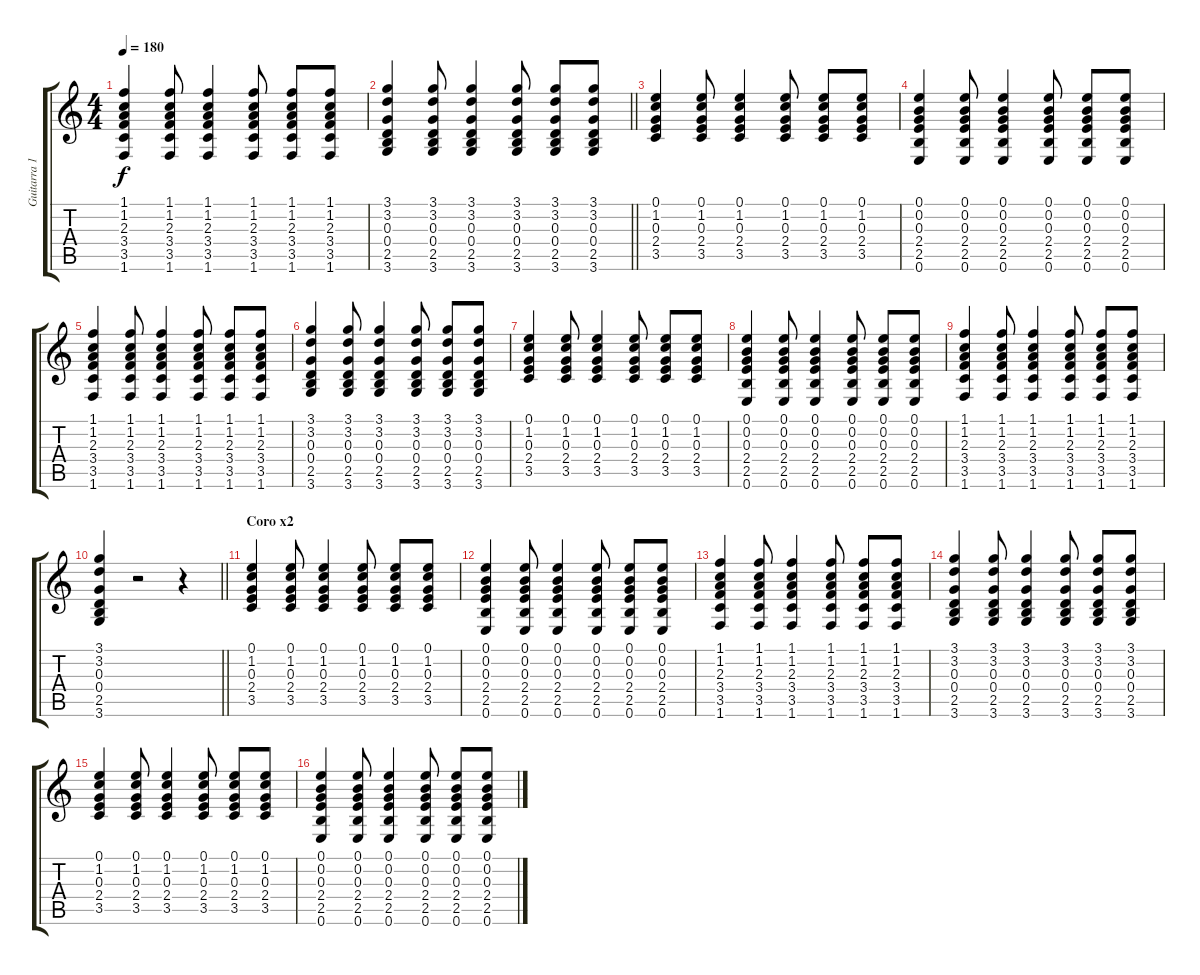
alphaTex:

\track ("Guitarra 1" "Guitarra 1") {instrument acousticguitarnylon}
\staff {score tabs}
\tuning (E4 B3 G3 D3 A2 E2) {hide}
\ts (4 4)
\tempo 180
\clef g2
\ks c
(1.1 1.2 2.3 3.4 3.5 1.6).4{dy f} (1.1 1.2 2.3 3.4 3.5 1.6).8 (1.1 1.2 2.3 3.4 3.5 1.6).4 (1.1 1.2 2.3 3.4 3.5 1.6).8 (1.1 1.2 2.3 3.4 3.5 1.6).8 (1.1 1.2 2.3 3.4 3.5 1.6).8 |
\barLineRight lightlight
(3.1 3.2 0.3 0.4 2.5 3.6).4 (3.1 3.2 0.3 0.4 2.5 3.6).8 (3.1 3.2 0.3 0.4 2.5 3.6).4 (3.1 3.2 0.3 0.4 2.5 3.6).8 (3.1 3.2 0.3 0.4 2.5 3.6).8 (3.1 3.2 0.3 0.4 2.5 3.6).8 |
\section ("" "")
(0.1 1.2 0.3 2.4 3.5).4 (0.1 1.2 0.3 2.4 3.5).8 (0.1 1.2 0.3 2.4 3.5).4 (0.1 1.2 0.3 2.4 3.5).8 (0.1 1.2 0.3 2.4 3.5).8 (0.1 1.2 0.3 2.4 3.5).8 |
(0.1 0.2 0.3 2.4 2.5 0.6).4 (0.1 0.2 0.3 2.4 2.5 0.6).8 (0.1 0.2 0.3 2.4 2.5 0.6).4 (0.1 0.2 0.3 2.4 2.5 0.6).8 (0.1 0.2 0.3 2.4 2.5 0.6).8 (0.1 0.2 0.3 2.4 2.5 0.6).8 |
(1.1 1.2 2.3 3.4 3.5 1.6).4 (1.1 1.2 2.3 3.4 3.5 1.6).8 (1.1 1.2 2.3 3.4 3.5 1.6).4 (1.1 1.2 2.3 3.4 3.5 1.6).8 (1.1 1.2 2.3 3.4 3.5 1.6).8 (1.1 1.2 2.3 3.4 3.5 1.6).8 |
(3.1 3.2 0.3 0.4 2.5 3.6).4 (3.1 3.2 0.3 0.4 2.5 3.6).8 (3.1 3.2 0.3 0.4 2.5 3.6).4 (3.1 3.2 0.3 0.4 2.5 3.6).8 (3.1 3.2 0.3 0.4 2.5 3.6).8 (3.1 3.2 0.3 0.4 2.5 3.6).8 |
(0.1 1.2 0.3 2.4 3.5).4 (0.1 1.2 0.3 2.4 3.5).8 (0.1 1.2 0.3 2.4 3.5).4 (0.1 1.2 0.3 2.4 3.5).8 (0.1 1.2 0.3 2.4 3.5).8 (0.1 1.2 0.3 2.4 3.5).8 |
(0.1 0.2 0.3 2.4 2.5 0.6).4 (0.1 0.2 0.3 2.4 2.5 0.6).8 (0.1 0.2 0.3 2.4 2.5 0.6).4 (0.1 0.2 0.3 2.4 2.5 0.6).8 (0.1 0.2 0.3 2.4 2.5 0.6).8 (0.1 0.2 0.3 2.4 2.5 0.6).8 |
(1.1 1.2 2.3 3.4 3.5 1.6).4 (1.1 1.2 2.3 3.4 3.5 1.6).8 (1.1 1.2 2.3 3.4 3.5 1.6).4 (1.1 1.2 2.3 3.4 3.5 1.6).8 (1.1 1.2 2.3 3.4 3.5 1.6).8 (1.1 1.2 2.3 3.4 3.5 1.6).8 |
\barLineRight lightlight
(3.1 3.2 0.3 0.4 2.5 3.6).4 r.2 r.4 |
\section ("" "Coro x2")
(0.1 1.2 0.3 2.4 3.5).4 (0.1 1.2 0.3 2.4 3.5).8 (0.1 1.2 0.3 2.4 3.5).4 (0.1 1.2 0.3 2.4 3.5).8 (0.1 1.2 0.3 2.4 3.5).8 (0.1 1.2 0.3 2.4 3.5).8 |
(0.1 0.2 0.3 2.4 2.5 0.6).4 (0.1 0.2 0.3 2.4 2.5 0.6).8 (0.1 0.2 0.3 2.4 2.5 0.6).4 (0.1 0.2 0.3 2.4 2.5 0.6).8 (0.1 0.2 0.3 2.4 2.5 0.6).8 (0.1 0.2 0.3 2.4 2.5 0.6).8 |
(1.1 1.2 2.3 3.4 3.5 1.6).4 (1.1 1.2 2.3 3.4 3.5 1.6).8 (1.1 1.2 2.3 3.4 3.5 1.6).4 (1.1 1.2 2.3 3.4 3.5 1.6).8 (1.1 1.2 2.3 3.4 3.5 1.6).8 (1.1 1.2 2.3 3.4 3.5 1.6).8 |
(3.1 3.2 0.3 0.4 2.5 3.6).4 (3.1 3.2 0.3 0.4 2.5 3.6).8 (3.1 3.2 0.3 0.4 2.5 3.6).4 (3.1 3.2 0.3 0.4 2.5 3.6).8 (3.1 3.2 0.3 0.4 2.5 3.6).8 (3.1 3.2 0.3 0.4 2.5 3.6).8 |
(0.1 1.2 0.3 2.4 3.5).4 (0.1 1.2 0.3 2.4 3.5).8 (0.1 1.2 0.3 2.4 3.5).4 (0.1 1.2 0.3 2.4 3.5).8 (0.1 1.2 0.3 2.4 3.5).8 (0.1 1.2 0.3 2.4 3.5).8 |
(0.1 0.2 0.3 2.4 2.5 0.6).4 (0.1 0.2 0.3 2.4 2.5 0.6).8 (0.1 0.2 0.3 2.4 2.5 0.6).4 (0.1 0.2 0.3 2.4 2.5 0.6).8 (0.1 0.2 0.3 2.4 2.5 0.6).8 (0.1 0.2 0.3 2.4 2.5 0.6).8
